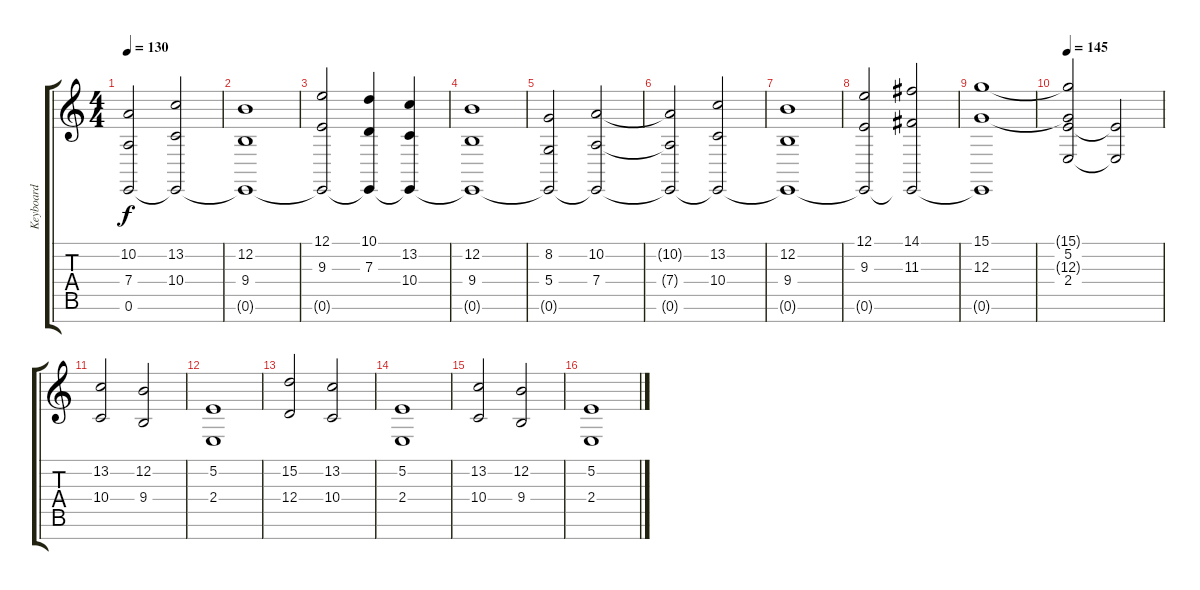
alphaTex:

\track ("Keyboard" "Keyboard") {instrument synthstrings2}
\staff {score tabs}
\tuning (E4 B3 G3 D3 A2 E2 B1) {hide}
\ts (4 4)
\tempo 130
\clef g2
\ks c
(10.2{t} 7.4{t} 0.6{t}).2{dy f} (13.2 10.4 0.6{t}).2 |
(12.2 9.4 0.6{t}).1 |
(12.1 9.3 0.6{t}).2 (10.1 7.3 0.6{t}).4 (13.2 10.4 0.6{t}).4 |
(12.2 9.4 0.6{t}).1 |
(8.2 5.4 0.6{t}).2 (10.2 7.4 0.6{t}).2 |
(10.2{t} 7.4{t} 0.6{t}).2 (13.2 10.4 0.6{t}).2 |
(12.2 9.4 0.6{t}).1 |
(12.1 9.3 0.6{t}).2 (14.1 11.3 0.6{t}).2 |
(15.1 12.3 0.6{t}).1 |
\tempo 145
(15.1{t} 5.2 12.3{t} 2.4).2 (5.2{t} 2.4{t}).2 |
(13.2 10.4).2 (12.2 9.4).2 |
(5.2 2.4).1 |
(15.2 12.4).2 (13.2 10.4).2 |
(5.2 2.4).1 |
(13.2 10.4).2 (12.2 9.4).2 |
(5.2 2.4).1
